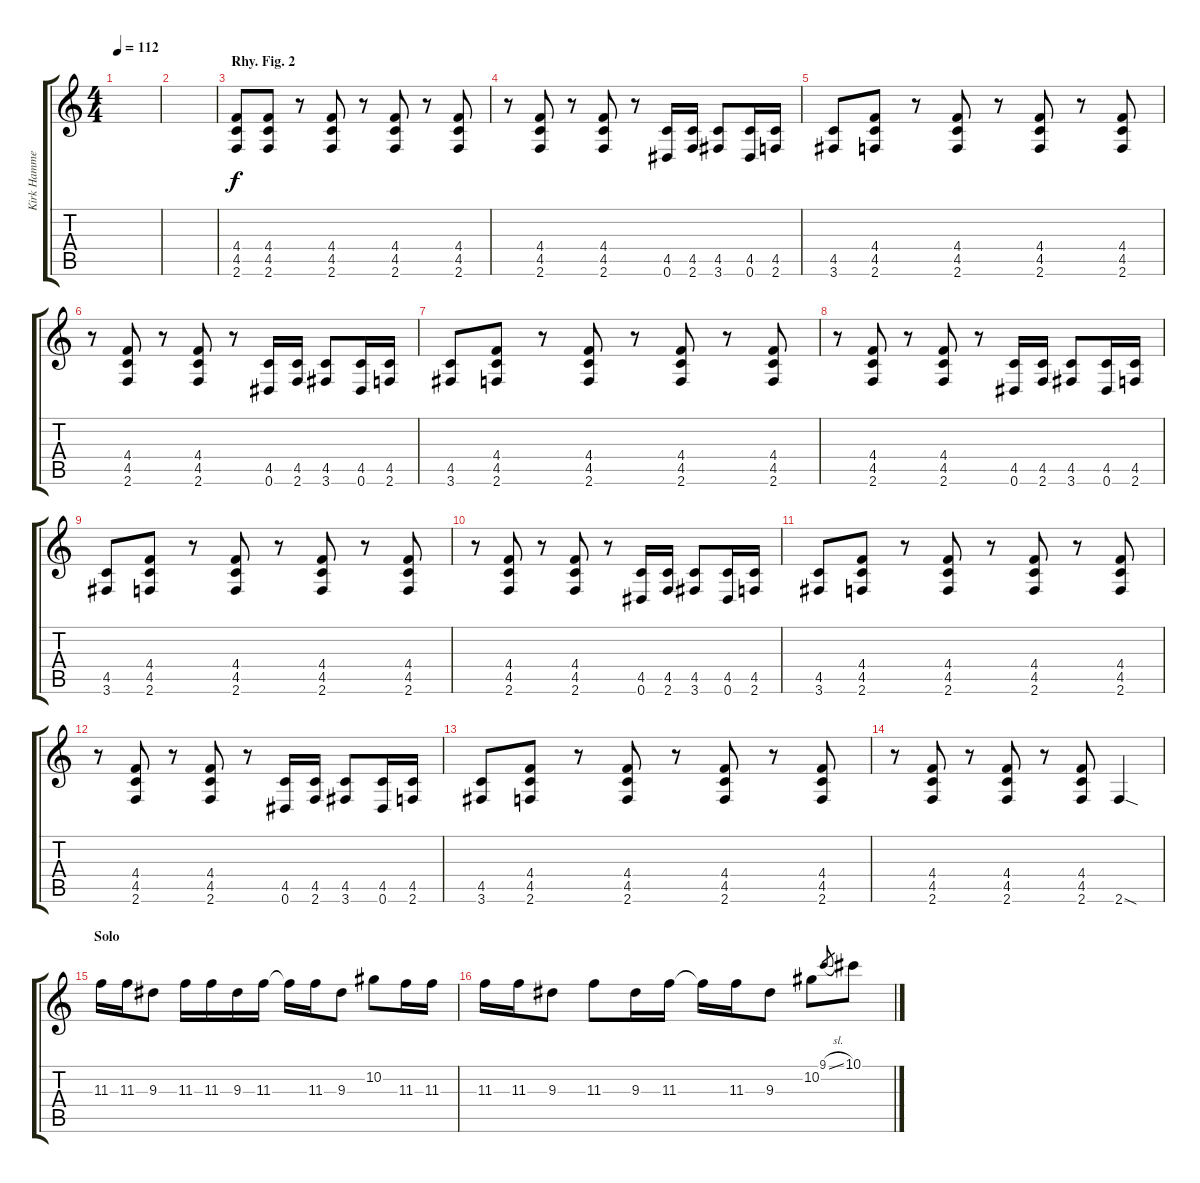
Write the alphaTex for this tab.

\track ("Kirk Hammett (Guitar)" "Kirk Hamme") {instrument electricguitarclean}
\staff {score tabs}
\tuning (Eb4 Bb3 Gb3 Db3 Ab2 Eb2) {hide}
\ts (4 4)
\tempo 112
\clef g2
\ks c
|
|
\section ("" "Rhy. Fig. 2")
(4.4 4.5 2.6).8 (4.4 4.5 2.6).8 r.8 (4.4 4.5 2.6).8 r.8 (4.4 4.5 2.6).8 r.8 (4.4 4.5 2.6).8 |
r.8 (4.4 4.5 2.6).8 r.8 (4.4 4.5 2.6).8 r.8 (4.5 0.6).16 (4.5 2.6).16 (4.5 3.6).8 (4.5 0.6).16 (4.5 2.6).16 |
(4.5 3.6).8 (4.4 4.5 2.6).8 r.8 (4.4 4.5 2.6).8 r.8 (4.4 4.5 2.6).8 r.8 (4.4 4.5 2.6).8 |
r.8 (4.4 4.5 2.6).8 r.8 (4.4 4.5 2.6).8 r.8 (4.5 0.6).16 (4.5 2.6).16 (4.5 3.6).8 (4.5 0.6).16 (4.5 2.6).16 |
(4.5 3.6).8 (4.4 4.5 2.6).8 r.8 (4.4 4.5 2.6).8 r.8 (4.4 4.5 2.6).8 r.8 (4.4 4.5 2.6).8 |
r.8 (4.4 4.5 2.6).8 r.8 (4.4 4.5 2.6).8 r.8 (4.5 0.6).16 (4.5 2.6).16 (4.5 3.6).8 (4.5 0.6).16 (4.5 2.6).16 |
(4.5 3.6).8 (4.4 4.5 2.6).8 r.8 (4.4 4.5 2.6).8 r.8 (4.4 4.5 2.6).8 r.8 (4.4 4.5 2.6).8 |
r.8 (4.4 4.5 2.6).8 r.8 (4.4 4.5 2.6).8 r.8 (4.5 0.6).16 (4.5 2.6).16 (4.5 3.6).8 (4.5 0.6).16 (4.5 2.6).16 |
(4.5 3.6).8 (4.4 4.5 2.6).8 r.8 (4.4 4.5 2.6).8 r.8 (4.4 4.5 2.6).8 r.8 (4.4 4.5 2.6).8 |
r.8 (4.4 4.5 2.6).8 r.8 (4.4 4.5 2.6).8 r.8 (4.5 0.6).16 (4.5 2.6).16 (4.5 3.6).8 (4.5 0.6).16 (4.5 2.6).16 |
(4.5 3.6).8 (4.4 4.5 2.6).8 r.8 (4.4 4.5 2.6).8 r.8 (4.4 4.5 2.6).8 r.8 (4.4 4.5 2.6).8 |
r.8 (4.4 4.5 2.6).8 r.8 (4.4 4.5 2.6).8 r.8 (4.4 4.5 2.6).8 2.6{sod}.4 |
\section ("" "Solo")
11.3.16 11.3.16 9.3.8 11.3.16 11.3.16 9.3.16 11.3.16 11.3{t}.16 11.3.16 9.3.8 10.2.8 11.3.16 11.3.16 |
11.3.16 11.3.16 9.3.8 11.3.8 9.3.16 11.3.16 11.3{t}.16 11.3.16 9.3.8 10.2.8 9.1{sl}.8{gr} 10.1.8
